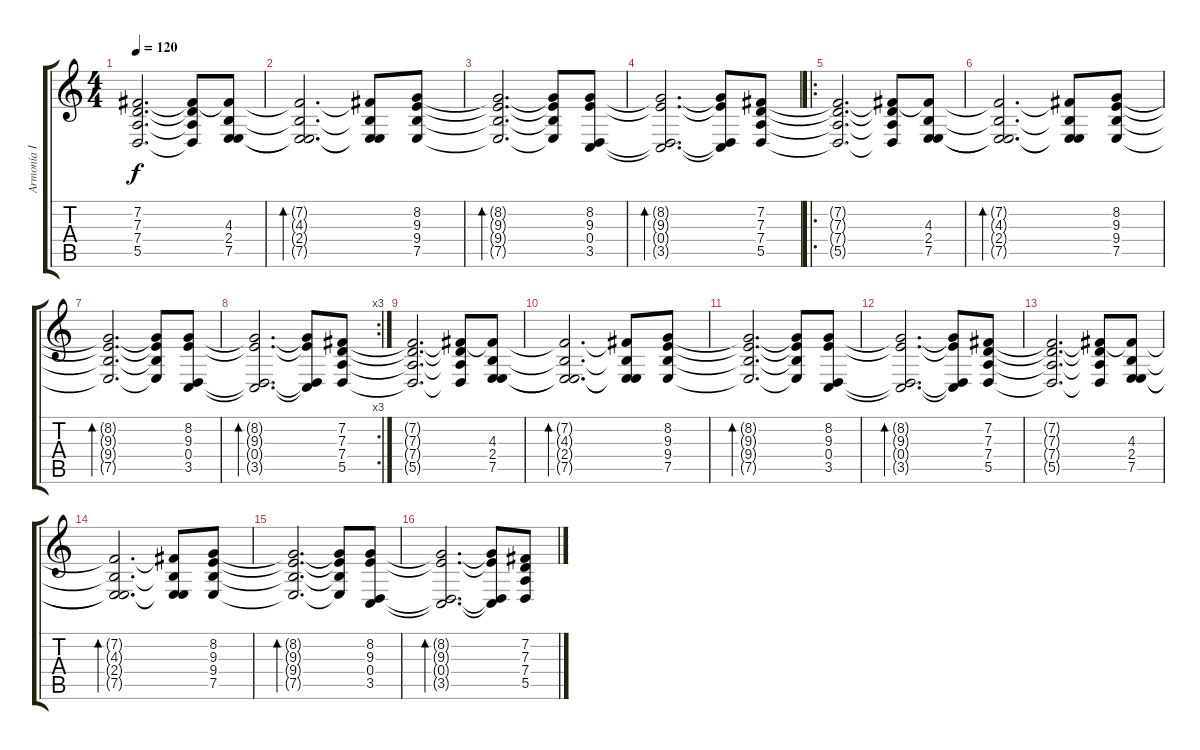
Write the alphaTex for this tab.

\track ("Armonía I" "Armonía I") {instrument trumpet}
\staff {score tabs}
\tuning (E4 B3 G3 D3 A2 E2) {hide}
\ts (4 4)
\tempo 120
\clef g2
\ks c
(7.2 7.3 7.4 5.5).2{d dy f instrument trumpet} (7.2{t} 7.3{t} 7.4{t} 5.5{t}).8 (7.2{t} 4.3 2.4 7.5).8 |
(7.2{t} 4.3{t} 2.4{t} 7.5{t}).2{d bd 60} (7.2{t} 4.3{t} 2.4{t} 7.5{t}).8 (8.2 9.3 9.4 7.5).8 |
(8.2{t} 9.3{t} 9.4{t} 7.5{t}).2{d bd 60} (8.2{t} 9.3{t} 9.4{t} 7.5{t}).8 (8.2 9.3 0.4 3.5).8 |
(8.2{t} 9.3{t} 0.4{t} 3.5{t}).2{d bd 60} (8.2{t} 9.3{t} 0.4{t} 3.5{t}).8 (7.2 7.3 7.4 5.5).8 |
\ro
(7.2{t} 7.3{t} 7.4{t} 5.5{t}).2{d} (7.2{t} 7.3{t} 7.4{t} 5.5{t}).8 (7.2{t} 4.3 2.4 7.5).8 |
(7.2{t} 4.3{t} 2.4{t} 7.5{t}).2{d bd 60} (7.2{t} 4.3{t} 2.4{t} 7.5{t}).8 (8.2 9.3 9.4 7.5).8 |
(8.2{t} 9.3{t} 9.4{t} 7.5{t}).2{d bd 60} (8.2{t} 9.3{t} 9.4{t} 7.5{t}).8 (8.2 9.3 0.4 3.5).8 |
\rc 3
(8.2{t} 9.3{t} 0.4{t} 3.5{t}).2{d bd 60} (8.2{t} 9.3{t} 0.4{t} 3.5{t}).8 (7.2 7.3 7.4 5.5).8 |
(7.2{t} 7.3{t} 7.4{t} 5.5{t}).2{d} (7.2{t} 7.3{t} 7.4{t} 5.5{t}).8 (7.2{t} 4.3 2.4 7.5).8 |
(7.2{t} 4.3{t} 2.4{t} 7.5{t}).2{d bd 60} (7.2{t} 4.3{t} 2.4{t} 7.5{t}).8 (8.2 9.3 9.4 7.5).8 |
(8.2{t} 9.3{t} 9.4{t} 7.5{t}).2{d bd 60} (8.2{t} 9.3{t} 9.4{t} 7.5{t}).8 (8.2 9.3 0.4 3.5).8 |
(8.2{t} 9.3{t} 0.4{t} 3.5{t}).2{d bd 60} (8.2{t} 9.3{t} 0.4{t} 3.5{t}).8 (7.2 7.3 7.4 5.5).8 |
(7.2{t} 7.3{t} 7.4{t} 5.5{t}).2{d} (7.2{t} 7.3{t} 7.4{t} 5.5{t}).8 (7.2{t} 4.3 2.4 7.5).8 |
(7.2{t} 4.3{t} 2.4{t} 7.5{t}).2{d bd 60} (7.2{t} 4.3{t} 2.4{t} 7.5{t}).8 (8.2 9.3 9.4 7.5).8 |
(8.2{t} 9.3{t} 9.4{t} 7.5{t}).2{d bd 60} (8.2{t} 9.3{t} 9.4{t} 7.5{t}).8 (8.2 9.3 0.4 3.5).8 |
(8.2{t} 9.3{t} 0.4{t} 3.5{t}).2{d bd 60} (8.2{t} 9.3{t} 0.4{t} 3.5{t}).8 (7.2 7.3 7.4 5.5).8
